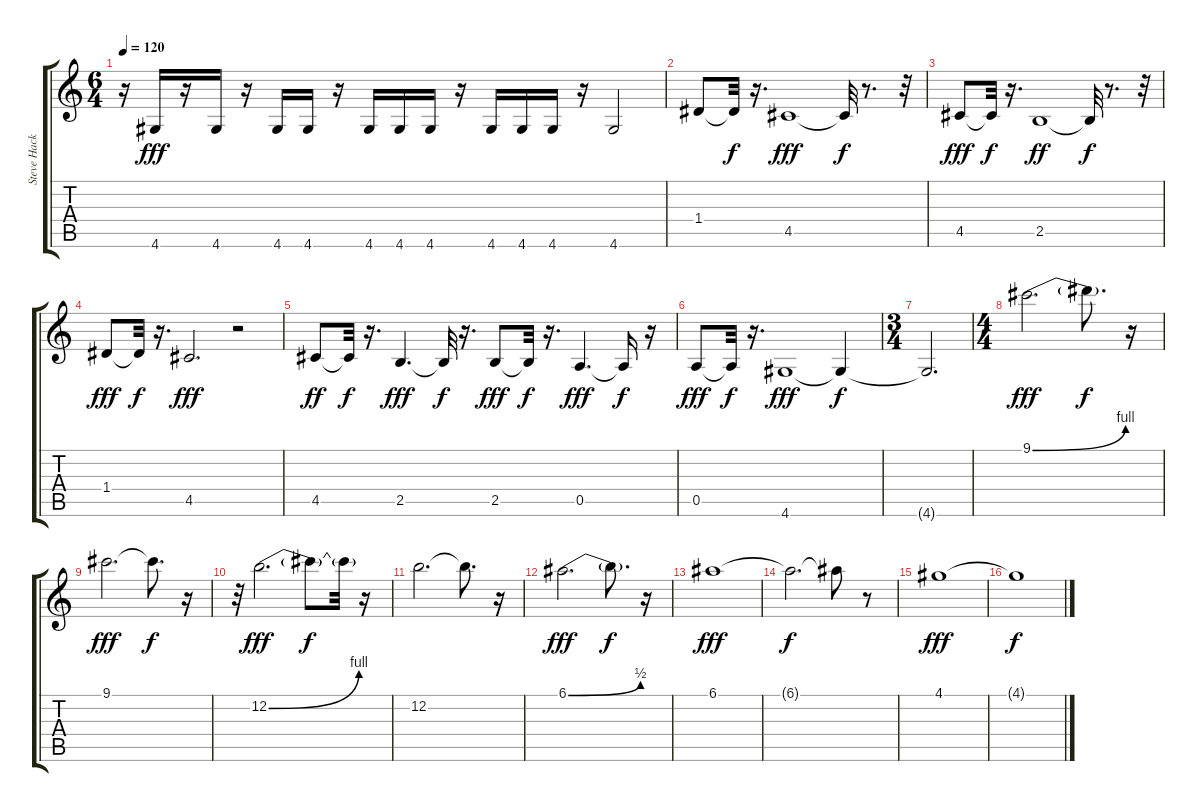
\track ("Steve Hackett" "Steve Hack") {solo instrument distortionguitar}
\staff {score tabs}
\tuning (E4 B3 G3 D3 A2 E2) {hide}
\ts (6 4)
\tempo 120
\clef g2
\ks c
r.16{dy fff} 4.6.16 r.16 4.6.16 r.16 4.6.16 4.6.16 r.16 4.6.16 4.6.16 4.6.16 r.16 4.6.16 4.6.16 4.6.16 r.16 4.6.2 |
1.4.8 1.4{t}.32{dy f} r.16{d} 4.5.1{dy fff} 4.5{t}.32{dy f} r.8{d} r.32 |
4.5.8{dy fff} 4.5{t}.32{dy f} r.16{d} 2.5.1{dy ff} 2.5{t}.32{dy f} r.8{d} r.32 |
1.4.8{dy fff} 1.4{t}.32{dy f} r.16{d} 4.5.2{d dy fff} r.2 |
4.5.8{dy ff} 4.5{t}.32{dy f} r.16{d} 2.5.4{d dy fff} 2.5{t}.32{dy f} r.16{d} 2.5.8{dy fff} 2.5{t}.32{dy f} r.16{d} 0.5.4{d dy fff} 0.5{t}.16{dy f} r.16 |
0.5.8{dy fff} 0.5{t}.32{dy f} r.16{d} 4.6.1{dy fff} 4.6{t}.4{dy f} |
\ts (3 4)
4.6{t}.2{d} |
\ts (4 4)
9.1{be (bend 0 0 60 4)}.2{d dy fff} 9.1{t}.8{d dy f} r.16 |
9.1.2{d dy fff} 9.1{t}.8{d dy f} r.16 |
r.32 12.2{be (bend 0 0 60 4)}.2{d dy fff} 12.2{t}.8{dy f} 12.2{t}.32 r.16 |
12.2.2{d} 12.2{t}.8{d} r.16 |
6.1{be (bend 0 0 60 2)}.2{d dy fff} 6.1{t}.8{d dy f} r.16 |
6.1.1{dy fff} |
6.1{t}.2{d dy f} 6.1{t}.8 r.8 |
4.1.1{dy fff} |
4.1{t}.1{dy f}
